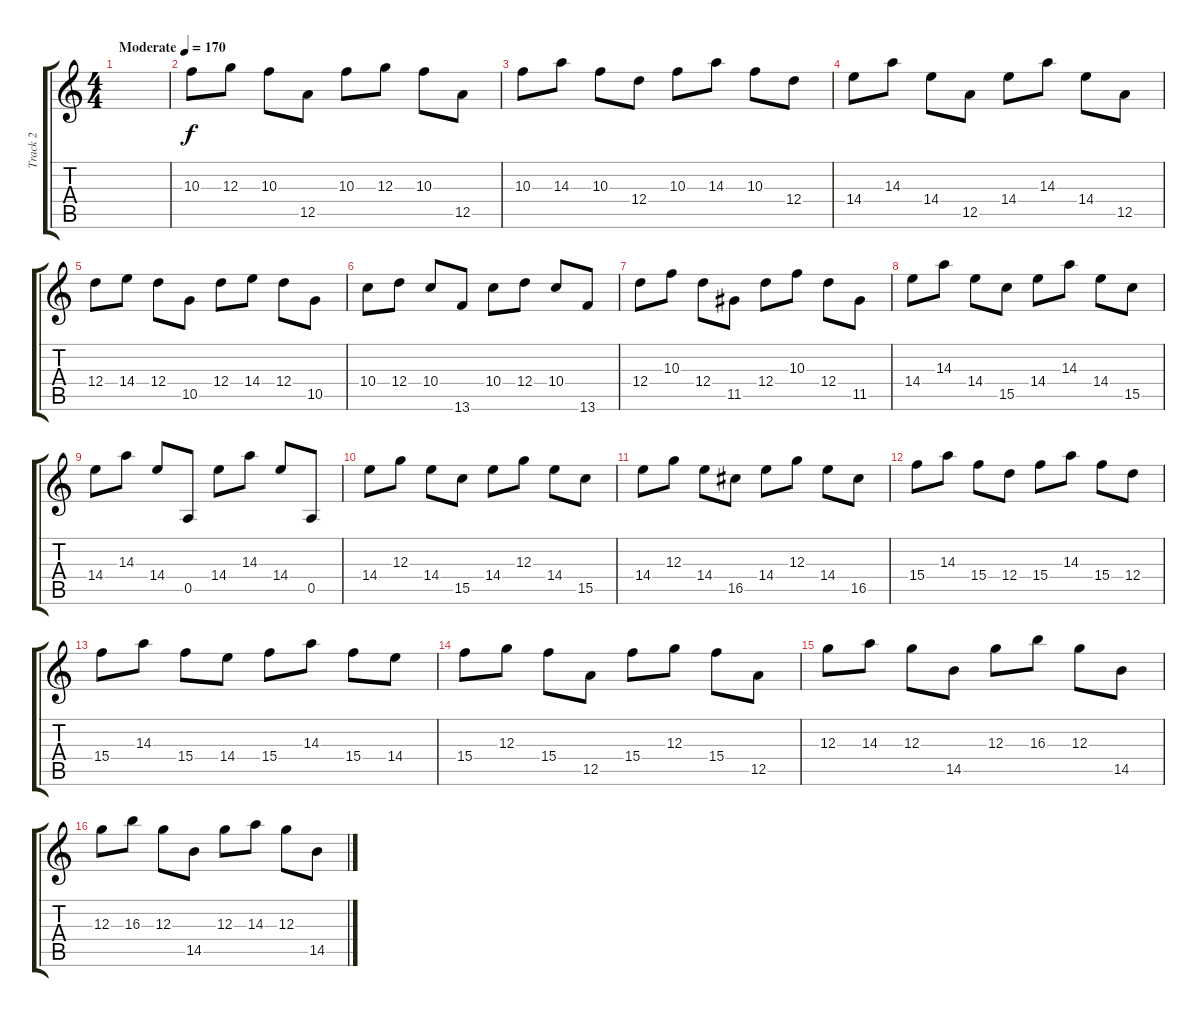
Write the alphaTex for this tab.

\track ("Track 2" "Track 2") {instrument overdrivenguitar}
\staff {score tabs}
\tuning (E4 B3 G3 D3 A2 E2) {hide}
\ts (4 4)
\tempo (170 "Moderate")
\clef g2
\ks c
|
10.3.8 12.3.8 10.3.8 12.5.8 10.3.8 12.3.8 10.3.8 12.5.8 |
10.3.8 14.3.8 10.3.8 12.4.8 10.3.8 14.3.8 10.3.8 12.4.8 |
14.4.8 14.3.8 14.4.8 12.5.8 14.4.8 14.3.8 14.4.8 12.5.8 |
12.4.8 14.4.8 12.4.8 10.5.8 12.4.8 14.4.8 12.4.8 10.5.8 |
10.4.8 12.4.8 10.4.8 13.6.8 10.4.8 12.4.8 10.4.8 13.6.8 |
12.4.8 10.3.8 12.4.8 11.5.8 12.4.8 10.3.8 12.4.8 11.5.8 |
14.4.8 14.3.8 14.4.8 15.5.8 14.4.8 14.3.8 14.4.8 15.5.8 |
14.4.8 14.3.8 14.4.8 0.5.8 14.4.8 14.3.8 14.4.8 0.5.8 |
14.4.8 12.3.8 14.4.8 15.5.8 14.4.8 12.3.8 14.4.8 15.5.8 |
14.4.8 12.3.8 14.4.8 16.5.8 14.4.8 12.3.8 14.4.8 16.5.8 |
15.4.8 14.3.8 15.4.8 12.4.8 15.4.8 14.3.8 15.4.8 12.4.8 |
15.4.8 14.3.8 15.4.8 14.4.8 15.4.8 14.3.8 15.4.8 14.4.8 |
15.4.8 12.3.8 15.4.8 12.5.8 15.4.8 12.3.8 15.4.8 12.5.8 |
12.3.8 14.3.8 12.3.8 14.5.8 12.3.8 16.3.8 12.3.8 14.5.8 |
12.3.8 16.3.8 12.3.8 14.5.8 12.3.8 14.3.8 12.3.8 14.5.8
